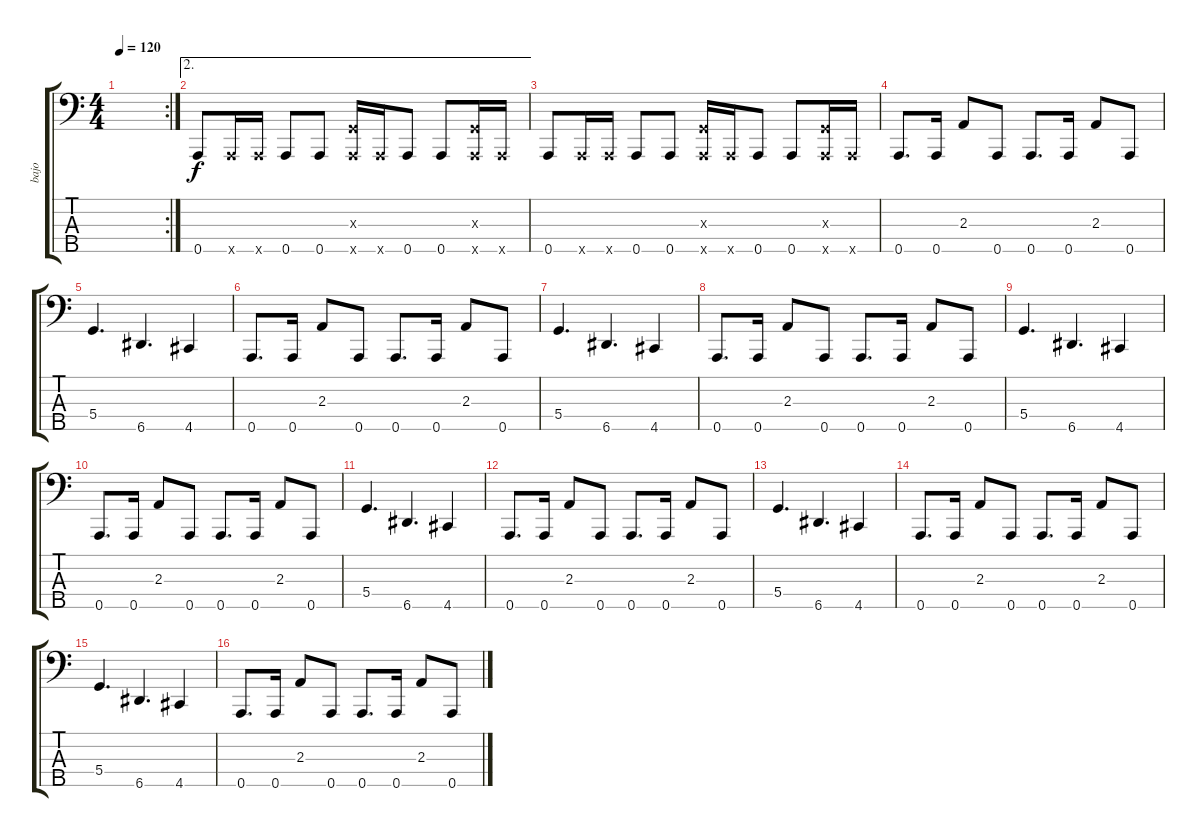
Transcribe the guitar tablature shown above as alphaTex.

\track ("bajo" "bajo") {instrument slapbass1}
\staff {score tabs}
\tuning (F2 C2 G1 D1 A0) {hide}
\rc 2
\ts (4 4)
\tempo 120
\clef f4
\ks c
|
\ae 2
0.5.8 0.5{x}.16 0.5{x}.16 0.5.8 0.5.8 (0.3{x} 0.5{x}).16 0.5{x}.16 0.5.8 0.5.8 (0.3{x} 0.5{x}).16 0.5{x}.16 |
0.5.8 0.5{x}.16 0.5{x}.16 0.5.8 0.5.8 (0.3{x} 0.5{x}).16 0.5{x}.16 0.5.8 0.5.8 (0.3{x} 0.5{x}).16 0.5{x}.16 |
0.5.8{d} 0.5.16 2.3.8 0.5.8 0.5.8{d} 0.5.16 2.3.8 0.5.8 |
5.4.4{d} 6.5.4{d} 4.5.4 |
0.5.8{d} 0.5.16 2.3.8 0.5.8 0.5.8{d} 0.5.16 2.3.8 0.5.8 |
5.4.4{d} 6.5.4{d} 4.5.4 |
0.5.8{d} 0.5.16 2.3.8 0.5.8 0.5.8{d} 0.5.16 2.3.8 0.5.8 |
5.4.4{d} 6.5.4{d} 4.5.4 |
0.5.8{d} 0.5.16 2.3.8 0.5.8 0.5.8{d} 0.5.16 2.3.8 0.5.8 |
5.4.4{d} 6.5.4{d} 4.5.4 |
0.5.8{d} 0.5.16 2.3.8 0.5.8 0.5.8{d} 0.5.16 2.3.8 0.5.8 |
5.4.4{d} 6.5.4{d} 4.5.4 |
0.5.8{d} 0.5.16 2.3.8 0.5.8 0.5.8{d} 0.5.16 2.3.8 0.5.8 |
5.4.4{d} 6.5.4{d} 4.5.4 |
0.5.8{d} 0.5.16 2.3.8 0.5.8 0.5.8{d} 0.5.16 2.3.8 0.5.8
